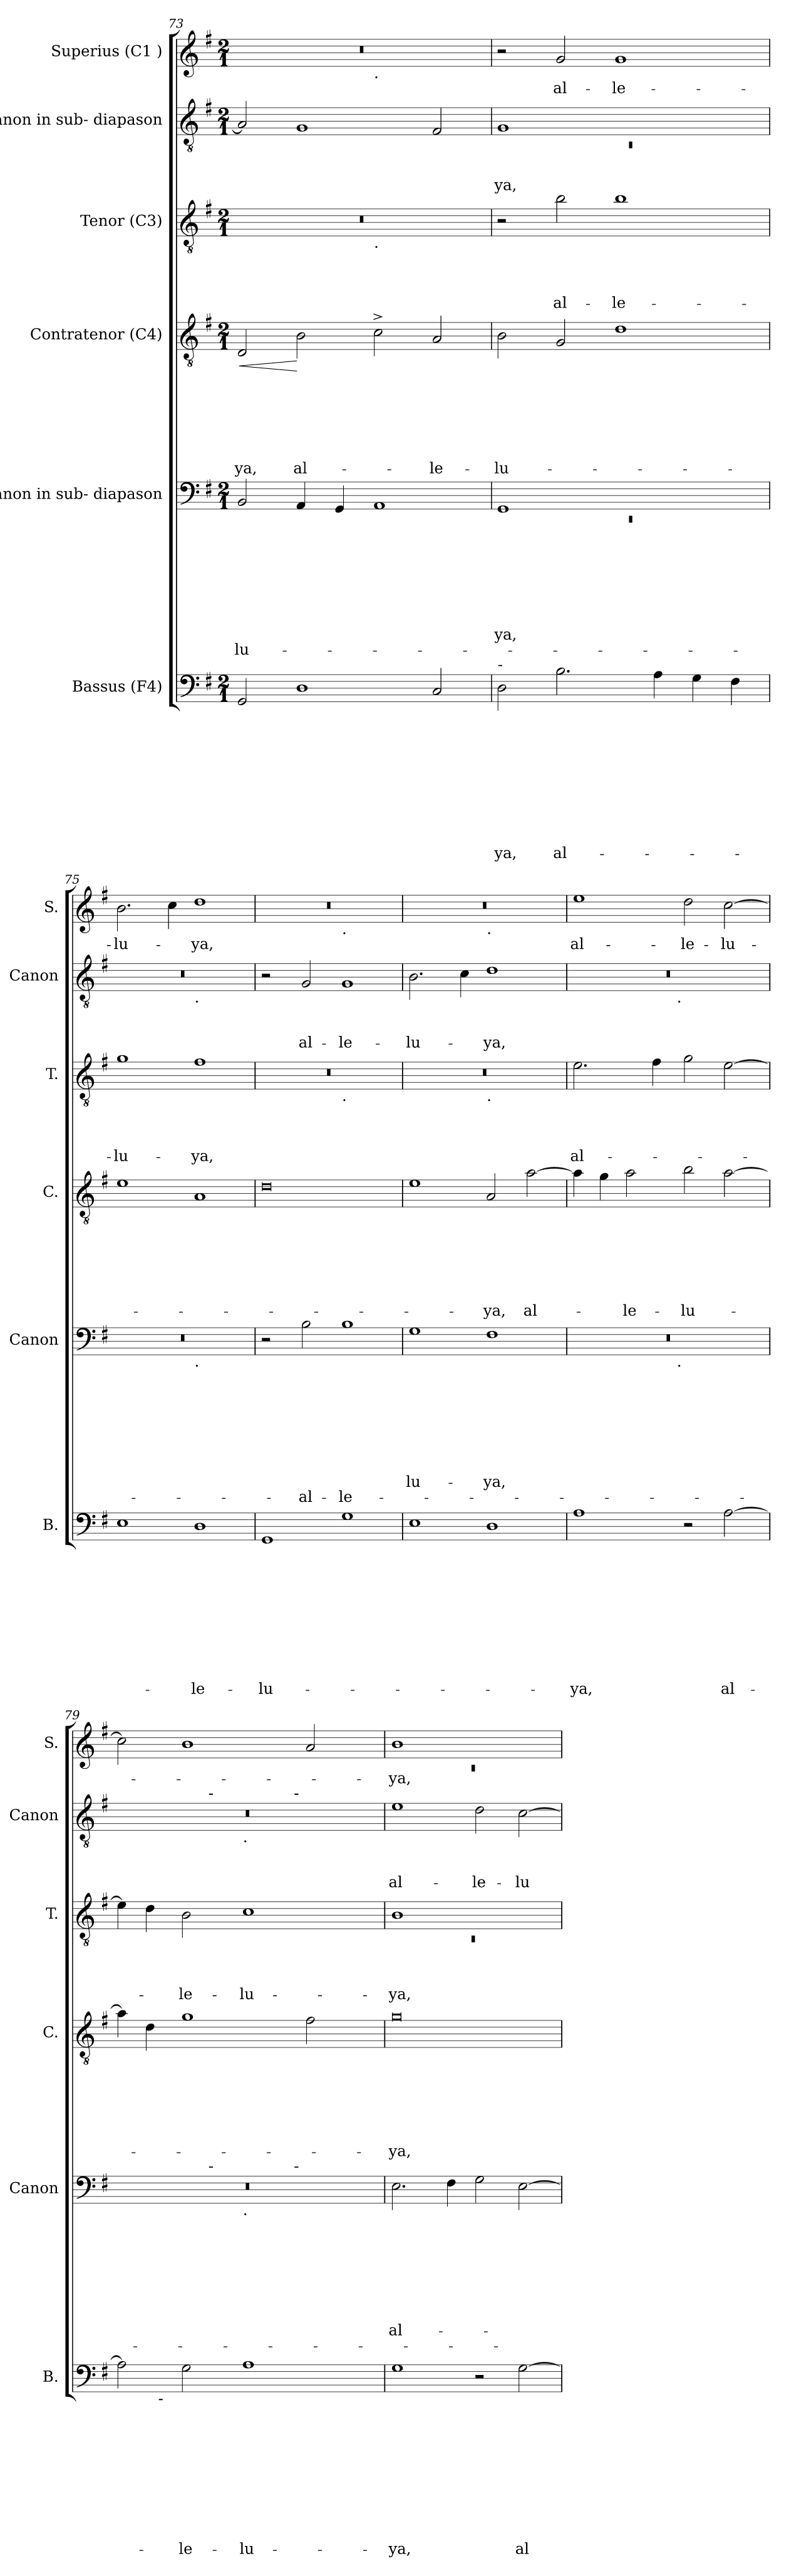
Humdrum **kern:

**kern	**text	**text	**text	**text	**text	**text	**text	**text	**text	**text	**kern	**text	**text	**text	**text	**text	**text	**text	**text	**text	**kern	**text	**text	**text	**text	**text	**text	**text	**dynam	**kern	**text	**text	**text	**text	**kern	**text	**text	**text	**kern	**text
*part6	*part6	*part6	*part6	*part6	*part6	*part6	*part6	*part6	*part6	*part6	*part5	*part5	*part5	*part5	*part5	*part5	*part5	*part5	*part5	*part5	*part4	*part4	*part4	*part4	*part4	*part4	*part4	*part4	*part4	*part3	*part3	*part3	*part3	*part3	*part2	*part2	*part2	*part2	*part1	*part1
*staff6	*staff6	*staff6	*staff6	*staff6	*staff6	*staff6	*staff6	*staff6	*staff6	*staff6	*staff5	*staff5	*staff5	*staff5	*staff5	*staff5	*staff5	*staff5	*staff5	*staff5	*staff4	*staff4	*staff4	*staff4	*staff4	*staff4	*staff4	*staff4	*staff4	*staff3	*staff3	*staff3	*staff3	*staff3	*staff2	*staff2	*staff2	*staff2	*staff1	*staff1
*I"Bassus (F4)	*	*	*	*	*	*	*	*	*	*	*I"Canon in sub- diapason	*	*	*	*	*	*	*	*	*	*I"Contratenor (C4)	*	*	*	*	*	*	*	*	*I"Tenor (C3)	*	*	*	*	*I"Canon in sub- diapason	*	*	*	*I"Superius (C1 )	*
*I'B.	*	*	*	*	*	*	*	*	*	*	*I'Canon	*	*	*	*	*	*	*	*	*	*I'C.	*	*	*	*	*	*	*	*	*I'T.	*	*	*	*	*I'Canon	*	*	*	*I'S.	*
*clefF4	*	*	*	*	*	*	*	*	*	*	*clefF4	*	*	*	*	*	*	*	*	*	*clefGv2	*	*	*	*	*	*	*	*	*clefGv2	*	*	*	*	*clefGv2	*	*	*	*clefG2	*
*k[f#]	*	*	*	*	*	*	*	*	*	*	*k[f#]	*	*	*	*	*	*	*	*	*	*k[f#]	*	*	*	*	*	*	*	*	*k[f#]	*	*	*	*	*k[f#]	*	*	*	*k[f#]	*
*G:	*	*	*	*	*	*	*	*	*	*	*G:	*	*	*	*	*	*	*	*	*	*G:	*	*	*	*	*	*	*	*	*G:	*	*	*	*	*G:	*	*	*	*G:	*
*M2/1	*	*	*	*	*	*	*	*	*	*	*M2/1	*	*	*	*	*	*	*	*	*	*M2/1	*	*	*	*	*	*	*	*	*M2/1	*	*	*	*	*M2/1	*	*	*	*M2/1	*
=73	=73	=73	=73	=73	=73	=73	=73	=73	=73	=73	=73	=73	=73	=73	=73	=73	=73	=73	=73	=73	=73	=73	=73	=73	=73	=73	=73	=73	=73	=73	=73	=73	=73	=73	=73	=73	=73	=73	=73	=73
!	!	!	!	!	!	!	!	!	!	!	!	!	!	!	!	!	!	!	!	!LO:LY:b	!	!	!	!	!	!	!	!LO:LY:b	!LO:HP:b	!	!	!	!	!	!	!	!	!	!	!
*	*	*	*	*	*	*	*	*	*	*	*	*	*	*	*	*	*	*	*	*	*	*	*	*	*	*	*	*	*	*^	*	*	*	*	*	*	*	*	*^	*
2GG/	.	.	.	.	.	.	.	.	.	.	2BB/	.	.	.	.	.	.	.	.	-lu-	2D/	.	.	.	.	.	.	-ya,	<	0r	1ryy	.	.	.	.	2A/]	.	.	.	0r	1ryy	.
!	!	!	!	!	!	!	!	!	!	!	!	!	!	!	!	!	!	!	!	!	!	!	!	!	!	!	!	!LO:LY:b	!	!	!	!	!	!	!	!	!	!	!	!	!	!
1D	.	.	.	.	.	.	.	.	.	.	4AA/	.	.	.	.	.	.	.	.	.	2B\	.	.	.	.	.	.	al-	[	.	.	.	.	.	.	1G	.	.	.	.	.	.
.	.	.	.	.	.	.	.	.	.	.	4GG/	.	.	.	.	.	.	.	.	.	.	.	.	.	.	.	.	.	.	.	.	.	.	.	.	.	.	.	.	.	.	.
!	!	!	!	!	!	!	!	!	!	!	!	!	!	!	!	!	!	!	!	!	!	!	!	!	!	!	!	!	!	!	!	!	!	!	!	!	!	!	!	!	!LO:TX:b:t=.	!
!	!	!	!	!	!	!	!	!	!	!	!	!	!	!	!	!	!	!	!	!	!	!	!	!	!	!	!	!	!	!	!LO:TX:b:t=.	!	!	!	!	!	!	!	!	!	!	!
.	.	.	.	.	.	.	.	.	.	.	1AA	.	.	.	.	.	.	.	.	.	2c^>\	.	.	.	.	.	.	.	.	.	1ryy	.	.	.	.	.	.	.	.	.	1ryy	.
!	!	!	!	!	!	!	!	!	!	!	!	!	!	!	!	!	!	!	!	!	!	!	!	!	!	!	!	!LO:LY:b	!	!	!	!	!	!	!	!	!	!	!	!	!	!
2C/	.	.	.	.	.	.	.	.	.	.	.	.	.	.	.	.	.	.	.	.	2A/	.	.	.	.	.	.	-le-	.	.	.	.	.	.	.	2F#/	.	.	.	.	.	.
!!LO:LB:g=z
=74	=74	=74	=74	=74	=74	=74	=74	=74	=74	=74	=74	=74	=74	=74	=74	=74	=74	=74	=74	=74	=74	=74	=74	=74	=74	=74	=74	=74	=74	=74	=74	=74	=74	=74	=74	=74	=74	=74	=74	=74	=74	=74
*	*	*	*	*	*	*	*	*	*	*	*^	*	*	*	*	*	*	*	*	*	*	*	*	*	*	*	*	*	*	*	*	*	*	*	*	*^	*	*	*	*	*	*
!LO:TX:a:t=-	!	!	!	!	!	!	!	!	!	!	!	!	!	!	!	!	!	!	!	!	!	!	!	!	!	!	!	!	!	!	!	!	!	!	!	!	!	!	!	!	!	!	!	!
!	!	!	!	!	!	!	!	!	!	!LO:LY:b	!	!LO:N:vis=1	!	!	!	!	!	!	!	!LO:LY:b	!	!	!	!	!	!	!	!	!LO:LY:b	!	!	!	!	!	!	!	!	!LO:N:vis=1	!	!	!LO:LY:b	!	!	!
*	*	*	*	*	*	*	*	*	*	*	*	*	*	*	*	*	*	*	*	*	*	*	*	*	*	*	*	*	*	*	*v	*v	*	*	*	*	*	*	*	*	*	*v	*v	*
2D\	.	.	.	.	.	.	.	.	.	-ya,	1GG	0rEE	.	.	.	.	.	.	.	-ya,	.	2B\	.	.	.	.	.	.	-lu-	.	2r	.	.	.	.	1G	0rC	.	.	-ya,	2r	.
!	!	!	!	!	!	!	!	!	!	!LO:LY:b	!	!	!	!	!	!	!	!	!	!	!	!	!	!	!	!	!	!	!	!	!	!	!	!	!LO:LY:b	!	!	!	!	!	!	!LO:LY:b
2.B\	.	.	.	.	.	.	.	.	.	al-	.	.	.	.	.	.	.	.	.	.	.	2G/	.	.	.	.	.	.	.	.	2b\	.	.	.	al-	.	.	.	.	.	2g/	al-
!	!	!	!	!	!	!	!	!	!	!	!	!	!	!	!	!	!	!	!	!	!	!	!	!	!	!	!	!	!	!	!	!	!	!	!LO:LY:b	!	!	!	!	!	!	!LO:LY:b
.	.	.	.	.	.	.	.	.	.	.	1ryy	.	.	.	.	.	.	.	.	.	.	1d	.	.	.	.	.	.	.	.	1b	.	.	.	-le-	1ryy	.	.	.	.	1g	-le-
4A\	.	.	.	.	.	.	.	.	.	.	.	.	.	.	.	.	.	.	.	.	.	.	.	.	.	.	.	.	.	.	.	.	.	.	.	.	.	.	.	.	.	.
4G\	.	.	.	.	.	.	.	.	.	.	.	.	.	.	.	.	.	.	.	.	.	.	.	.	.	.	.	.	.	.	.	.	.	.	.	.	.	.	.	.	.	.
4F#\	.	.	.	.	.	.	.	.	.	.	.	.	.	.	.	.	.	.	.	.	.	.	.	.	.	.	.	.	.	.	.	.	.	.	.	.	.	.	.	.	.	.
=75	=75	=75	=75	=75	=75	=75	=75	=75	=75	=75	=75	=75	=75	=75	=75	=75	=75	=75	=75	=75	=75	=75	=75	=75	=75	=75	=75	=75	=75	=75	=75	=75	=75	=75	=75	=75	=75	=75	=75	=75	=75	=75
!	!	!	!	!	!	!	!	!	!	!	!	!	!	!	!	!	!	!	!	!	!	!	!	!	!	!	!	!	!	!	!	!	!	!	!LO:LY:b	!	!	!	!	!	!	!LO:LY:b
1E	.	.	.	.	.	.	.	.	.	.	0r	1ryy	.	.	.	.	.	.	.	.	.	1e	.	.	.	.	.	.	.	.	1g	.	.	.	-lu-	0r	1ryy	.	.	.	2.b\	-lu-
.	.	.	.	.	.	.	.	.	.	.	.	.	.	.	.	.	.	.	.	.	.	.	.	.	.	.	.	.	.	.	.	.	.	.	.	.	.	.	.	.	4cc\	.
!	!	!	!	!	!	!	!	!	!	!	!	!	!	!	!	!	!	!	!	!	!	!	!	!	!	!	!	!	!	!	!	!	!	!	!	!	!LO:TX:b:t=.	!	!	!	!	!
!	!	!	!	!	!	!	!	!	!	!	!	!LO:TX:b:t=.	!	!	!	!	!	!	!	!	!	!	!	!	!	!	!	!	!	!	!	!	!	!	!	!	!	!	!	!	!	!
!	!	!	!	!	!	!	!	!	!	!LO:LY:b	!	!	!	!	!	!	!	!	!	!	!	!	!	!	!	!	!	!	!	!	!	!	!	!	!LO:LY:b	!	!	!	!	!	!	!LO:LY:b
1D	.	.	.	.	.	.	.	.	.	-le-	.	1ryy	.	.	.	.	.	.	.	.	.	1A	.	.	.	.	.	.	.	.	1f#	.	.	.	-ya,	.	1ryy	.	.	.	1dd	-ya,
=76	=76	=76	=76	=76	=76	=76	=76	=76	=76	=76	=76	=76	=76	=76	=76	=76	=76	=76	=76	=76	=76	=76	=76	=76	=76	=76	=76	=76	=76	=76	=76	=76	=76	=76	=76	=76	=76	=76	=76	=76	=76	=76
!	!	!	!	!	!	!	!	!	!	!LO:LY:b	!	!	!	!	!	!	!	!	!	!	!	!	!	!	!	!	!	!	!	!	!	!	!	!	!	!	!	!	!	!	!	!
*	*	*	*	*	*	*	*	*	*	*	*v	*v	*	*	*	*	*	*	*	*	*	*	*	*	*	*	*	*	*	*	*^	*	*	*	*	*v	*v	*	*	*	*^	*
1GG	.	.	.	.	.	.	.	.	.	-lu-	2r	.	.	.	.	.	.	.	.	.	0d	.	.	.	.	.	.	.	.	0r	1ryy	.	.	.	.	2r	.	.	.	0r	1ryy	.
!	!	!	!	!	!	!	!	!	!	!	!	!	!	!	!	!	!	!	!	!LO:LY:b	!	!	!	!	!	!	!	!	!	!	!	!	!	!	!	!	!	!	!LO:LY:b	!	!	!
.	.	.	.	.	.	.	.	.	.	.	2B\	.	.	.	.	.	.	.	.	-al-	.	.	.	.	.	.	.	.	.	.	.	.	.	.	.	2G/	.	.	al-	.	.	.
!	!	!	!	!	!	!	!	!	!	!	!	!	!	!	!	!	!	!	!	!	!	!	!	!	!	!	!	!	!	!	!	!	!	!	!	!	!	!	!	!	!LO:TX:b:t=.	!
!	!	!	!	!	!	!	!	!	!	!	!	!	!	!	!	!	!	!	!	!	!	!	!	!	!	!	!	!	!	!	!LO:TX:b:t=.	!	!	!	!	!	!	!	!	!	!	!
!	!	!	!	!	!	!	!	!	!	!	!	!	!	!	!	!	!	!	!	!LO:LY:b	!	!	!	!	!	!	!	!	!	!	!	!	!	!	!	!	!	!	!LO:LY:b	!	!	!
1G	.	.	.	.	.	.	.	.	.	.	1B	.	.	.	.	.	.	.	.	-le-	.	.	.	.	.	.	.	.	.	.	1ryy	.	.	.	.	1G	.	.	-le-	.	1ryy	.
=77	=77	=77	=77	=77	=77	=77	=77	=77	=77	=77	=77	=77	=77	=77	=77	=77	=77	=77	=77	=77	=77	=77	=77	=77	=77	=77	=77	=77	=77	=77	=77	=77	=77	=77	=77	=77	=77	=77	=77	=77	=77	=77
!	!	!	!	!	!	!	!	!	!	!	!	!	!	!	!	!	!	!	!LO:LY:b	!	!	!	!	!	!	!	!	!	!	!	!	!	!	!	!	!	!	!	!LO:LY:b	!	!	!
1E	.	.	.	.	.	.	.	.	.	.	1G	.	.	.	.	.	.	.	lu-	.	1e	.	.	.	.	.	.	.	.	0r	1ryy	.	.	.	.	2.B\	.	.	-lu-	0r	1ryy	.
.	.	.	.	.	.	.	.	.	.	.	.	.	.	.	.	.	.	.	.	.	.	.	.	.	.	.	.	.	.	.	.	.	.	.	.	4c\	.	.	.	.	.	.
!	!	!	!	!	!	!	!	!	!	!	!	!	!	!	!	!	!	!	!	!	!	!	!	!	!	!	!	!	!	!	!	!	!	!	!	!	!	!	!	!	!LO:TX:b:t=.	!
!	!	!	!	!	!	!	!	!	!	!	!	!	!	!	!	!	!	!	!	!	!	!	!	!	!	!	!	!	!	!	!LO:TX:b:t=.	!	!	!	!	!	!	!	!	!	!	!
!	!	!	!	!	!	!	!	!	!	!	!	!	!	!	!	!	!	!	!LO:LY:b	!	!	!	!	!	!	!	!	!LO:LY:b	!	!	!	!	!	!	!	!	!	!	!LO:LY:b	!	!	!
1D	.	.	.	.	.	.	.	.	.	.	1F#	.	.	.	.	.	.	.	-ya,	.	2A/	.	.	.	.	.	.	-ya,	.	.	1ryy	.	.	.	.	1d	.	.	-ya,	.	1ryy	.
!	!	!	!	!	!	!	!	!	!	!	!	!	!	!	!	!	!	!	!	!	!	!	!	!	!	!	!	!LO:LY:b	!	!	!	!	!	!	!	!	!	!	!	!	!	!
.	.	.	.	.	.	.	.	.	.	.	.	.	.	.	.	.	.	.	.	.	[>2a\	.	.	.	.	.	.	al-	.	.	.	.	.	.	.	.	.	.	.	.	.	.
=78	=78	=78	=78	=78	=78	=78	=78	=78	=78	=78	=78	=78	=78	=78	=78	=78	=78	=78	=78	=78	=78	=78	=78	=78	=78	=78	=78	=78	=78	=78	=78	=78	=78	=78	=78	=78	=78	=78	=78	=78	=78	=78
!	!	!	!	!	!	!	!	!	!	!LO:LY:b	!	!	!	!	!	!	!	!	!	!	!	!	!	!	!	!	!	!	!	!	!	!	!	!	!LO:LY:b	!	!	!	!	!	!	!LO:LY:b
*	*	*	*	*	*	*	*	*	*	*	*^	*	*	*	*	*	*	*	*	*	*	*	*	*	*	*	*	*	*	*v	*v	*	*	*	*	*^	*	*	*	*v	*v	*
1A	.	.	.	.	.	.	.	.	.	-ya,	0r	2ryy	.	.	.	.	.	.	.	.	.	4a\]	.	.	.	.	.	.	.	.	2.e\	.	.	.	al-	0r	2ryy	.	.	.	1ee	al-
.	.	.	.	.	.	.	.	.	.	.	.	.	.	.	.	.	.	.	.	.	.	4g\	.	.	.	.	.	.	.	.	.	.	.	.	.	.	.	.	.	.	.	.
!	!	!	!	!	!	!	!	!	!	!	!	!	!	!	!	!	!	!	!	!	!	!	!	!	!	!	!	!	!LO:LY:b	!	!	!	!	!	!	!	!	!	!	!	!	!
.	.	.	.	.	.	.	.	.	.	.	.	4...ryy	.	.	.	.	.	.	.	.	.	2a\	.	.	.	.	.	.	-le-	.	.	.	.	.	.	.	4...ryy	.	.	.	.	.
.	.	.	.	.	.	.	.	.	.	.	.	.	.	.	.	.	.	.	.	.	.	.	.	.	.	.	.	.	.	.	4f#\	.	.	.	.	.	.	.	.	.	.	.
!	!	!	!	!	!	!	!	!	!	!	!	!	!	!	!	!	!	!	!	!	!	!	!	!	!	!	!	!	!	!	!	!	!	!	!	!	!LO:TX:b:t=.	!	!	!	!	!
!	!	!	!	!	!	!	!	!	!	!	!	!LO:TX:b:t=.	!	!	!	!	!	!	!	!	!	!	!	!	!	!	!	!	!	!	!	!	!	!	!	!	!	!	!	!	!	!
.	.	.	.	.	.	.	.	.	.	.	.	1ryy	.	.	.	.	.	.	.	.	.	.	.	.	.	.	.	.	.	.	.	.	.	.	.	.	1ryy	.	.	.	.	.
!	!	!	!	!	!	!	!	!	!	!	!	!	!	!	!	!	!	!	!	!	!	!	!	!	!	!	!	!	!LO:LY:b	!	!	!	!	!	!	!	!	!	!	!	!	!LO:LY:b
2r	.	.	.	.	.	.	.	.	.	.	.	.	.	.	.	.	.	.	.	.	.	2b\	.	.	.	.	.	.	-lu-	.	2g\	.	.	.	.	.	.	.	.	.	2dd\	-le-
!	!	!	!	!	!	!	!	!	!	!LO:LY:b	!	!	!	!	!	!	!	!	!	!	!	!	!	!	!	!	!	!	!	!	!	!	!	!	!	!	!	!	!	!	!	!LO:LY:b
[>2A\	.	.	.	.	.	.	.	.	.	al-	.	.	.	.	.	.	.	.	.	.	.	[>2a\	.	.	.	.	.	.	.	.	[>2e\	.	.	.	.	.	.	.	.	.	[>2cc\	-lu-
.	.	.	.	.	.	.	.	.	.	.	.	32ryy	.	.	.	.	.	.	.	.	.	.	.	.	.	.	.	.	.	.	.	.	.	.	.	.	32ryy	.	.	.	.	.
!!LO:PB:g=z
=79	=79	=79	=79	=79	=79	=79	=79	=79	=79	=79	=79	=79	=79	=79	=79	=79	=79	=79	=79	=79	=79	=79	=79	=79	=79	=79	=79	=79	=79	=79	=79	=79	=79	=79	=79	=79	=79	=79	=79	=79	=79	=79
*^	*	*	*	*	*	*	*	*	*	*	*^	*^	*	*	*	*	*	*	*	*	*	*	*	*	*	*	*	*	*	*	*	*	*	*	*	*^	*^	*	*	*	*	*
2A\]	4ryy	.	.	.	.	.	.	.	.	.	.	0r	2ryy	1ryy	1ryy	.	.	.	.	.	.	.	.	.	4a\]	.	.	.	.	.	.	.	.	4e\]	.	.	.	.	0r	2ryy	1ryy	1ryy	.	.	.	2cc\]	.
.	16ryy	.	.	.	.	.	.	.	.	.	.	.	.	.	.	.	.	.	.	.	.	.	.	.	4d\	.	.	.	.	.	.	.	.	4d\	.	.	.	.	.	.	.	.	.	.	.	.	.
!	!LO:TX:b:t=-	!	!	!	!	!	!	!	!	!	!	!	!	!	!	!	!	!	!	!	!	!	!	!	!	!	!	!	!	!	!	!	!	!	!	!	!	!	!	!	!	!	!	!	!	!	!
.	1ryy	.	.	.	.	.	.	.	.	.	.	.	.	.	.	.	.	.	.	.	.	.	.	.	.	.	.	.	.	.	.	.	.	.	.	.	.	.	.	.	.	.	.	.	.	.	.
!	!	!	!	!	!	!	!	!	!	!	!LO:LY:b	!	!	!	!	!	!	!	!	!	!	!	!	!	!	!	!	!	!	!	!	!	!	!	!	!	!	!LO:LY:b	!	!	!	!	!	!	!	!	!
2G\	.	.	.	.	.	.	.	.	.	.	-le-	.	8ryy	.	.	.	.	.	.	.	.	.	.	.	1g	.	.	.	.	.	.	.	.	2B\	.	.	.	-le-	.	8ryy	.	.	.	.	.	1b	.
.	.	.	.	.	.	.	.	.	.	.	.	.	32ryy	.	.	.	.	.	.	.	.	.	.	.	.	.	.	.	.	.	.	.	.	.	.	.	.	.	.	32ryy	.	.	.	.	.	.	.
!	!	!	!	!	!	!	!	!	!	!	!	!	!	!	!	!	!	!	!	!	!	!	!	!	!	!	!	!	!	!	!	!	!	!	!	!	!	!	!	!LO:TX:a:t=-	!	!	!	!	!	!	!
!	!	!	!	!	!	!	!	!	!	!	!	!	!LO:TX:a:t=-	!	!	!	!	!	!	!	!	!	!	!	!	!	!	!	!	!	!	!	!	!	!	!	!	!	!	!	!	!	!	!	!	!	!
.	.	.	.	.	.	.	.	.	.	.	.	.	1ryy	.	.	.	.	.	.	.	.	.	.	.	.	.	.	.	.	.	.	.	.	.	.	.	.	.	.	1ryy	.	.	.	.	.	.	.
!	!	!	!	!	!	!	!	!	!	!	!	!	!	!	!	!	!	!	!	!	!	!	!	!	!	!	!	!	!	!	!	!	!	!	!	!	!	!	!	!	!LO:TX:b:t=.	!	!	!	!	!	!
!	!	!	!	!	!	!	!	!	!	!	!	!	!	!LO:TX:b:t=.	!	!	!	!	!	!	!	!	!	!	!	!	!	!	!	!	!	!	!	!	!	!	!	!	!	!	!	!	!	!	!	!	!
!	!	!	!	!	!	!	!	!	!	!	!LO:LY:b	!	!	!	!	!	!	!	!	!	!	!	!	!	!	!	!	!	!	!	!	!	!	!	!	!	!	!LO:LY:b	!	!	!	!	!	!	!	!	!
1A	.	.	.	.	.	.	.	.	.	.	-lu-	.	.	1ryy	4..ryy	.	.	.	.	.	.	.	.	.	.	.	.	.	.	.	.	.	.	1c	.	.	.	-lu-	.	.	1ryy	4..ryy	.	.	.	.	.
.	2ryy	.	.	.	.	.	.	.	.	.	.	.	.	.	.	.	.	.	.	.	.	.	.	.	.	.	.	.	.	.	.	.	.	.	.	.	.	.	.	.	.	.	.	.	.	.	.
!	!	!	!	!	!	!	!	!	!	!	!	!	!	!	!	!	!	!	!	!	!	!	!	!	!	!	!	!	!	!	!	!	!	!	!	!	!	!	!	!	!	!LO:TX:a:t=-	!	!	!	!	!
!	!	!	!	!	!	!	!	!	!	!	!	!	!	!	!LO:TX:a:t=-	!	!	!	!	!	!	!	!	!	!	!	!	!	!	!	!	!	!	!	!	!	!	!	!	!	!	!	!	!	!	!	!
.	.	.	.	.	.	.	.	.	.	.	.	.	.	.	2ryy	.	.	.	.	.	.	.	.	.	.	.	.	.	.	.	.	.	.	.	.	.	.	.	.	.	.	2ryy	.	.	.	.	.
.	.	.	.	.	.	.	.	.	.	.	.	.	.	.	.	.	.	.	.	.	.	.	.	.	2f#\	.	.	.	.	.	.	.	.	.	.	.	.	.	.	.	.	.	.	.	.	2a/	.
.	.	.	.	.	.	.	.	.	.	.	.	.	4ryy	.	.	.	.	.	.	.	.	.	.	.	.	.	.	.	.	.	.	.	.	.	.	.	.	.	.	4ryy	.	.	.	.	.	.	.
.	8.ryy	.	.	.	.	.	.	.	.	.	.	.	.	.	.	.	.	.	.	.	.	.	.	.	.	.	.	.	.	.	.	.	.	.	.	.	.	.	.	.	.	.	.	.	.	.	.
.	.	.	.	.	.	.	.	.	.	.	.	.	16.ryy	.	.	.	.	.	.	.	.	.	.	.	.	.	.	.	.	.	.	.	.	.	.	.	.	.	.	16.ryy	.	.	.	.	.	.	.
.	.	.	.	.	.	.	.	.	.	.	.	.	.	.	16ryy	.	.	.	.	.	.	.	.	.	.	.	.	.	.	.	.	.	.	.	.	.	.	.	.	.	.	16ryy	.	.	.	.	.
=80	=80	=80	=80	=80	=80	=80	=80	=80	=80	=80	=80	=80	=80	=80	=80	=80	=80	=80	=80	=80	=80	=80	=80	=80	=80	=80	=80	=80	=80	=80	=80	=80	=80	=80	=80	=80	=80	=80	=80	=80	=80	=80	=80	=80	=80	=80	=80
*	*	*	*	*	*	*	*	*	*	*	*	*	*	*	*	*	*	*	*	*	*	*	*	*	*	*	*	*	*	*	*	*	*	*^	*	*	*	*	*	*	*	*	*	*	*	*^	*
!	!	!	!	!	!	!	!	!	!	!	!LO:LY:b	!	!	!	!	!	!	!	!	!	!	!	!LO:LY:b	!	!	!	!	!	!	!	!	!LO:LY:b	!	!	!LO:N:vis=1	!	!	!	!LO:LY:b	!	!	!	!	!	!	!LO:LY:b	!	!LO:N:vis=1	!LO:LY:b
*v	*v	*	*	*	*	*	*	*	*	*	*	*	*	*	*	*	*	*	*	*	*	*	*	*	*	*	*	*	*	*	*	*	*	*	*	*	*	*	*	*v	*v	*v	*v	*	*	*	*	*	*
*	*	*	*	*	*	*	*	*	*	*	*v	*v	*v	*v	*	*	*	*	*	*	*	*	*	*	*	*	*	*	*	*	*	*	*	*	*	*	*	*	*	*	*	*	*	*	*
1G	.	.	.	.	.	.	.	.	.	-ya,	2.E\	.	.	.	.	.	.	.	al-	.	0g	.	.	.	.	.	.	-ya,	.	1B	0rC	.	.	.	-ya,	1e	.	.	al-	1b	0rc	-ya,
.	.	.	.	.	.	.	.	.	.	.	4F#\	.	.	.	.	.	.	.	.	.	.	.	.	.	.	.	.	.	.	.	.	.	.	.	.	.	.	.	.	.	.	.
!	!	!	!	!	!	!	!	!	!	!	!	!	!	!	!	!	!	!	!	!	!	!	!	!	!	!	!	!	!	!	!	!	!	!	!	!	!	!	!LO:LY:b	!	!	!
2r	.	.	.	.	.	.	.	.	.	.	2G\	.	.	.	.	.	.	.	.	.	.	.	.	.	.	.	.	.	.	1ryy	.	.	.	.	.	2d\	.	.	-le-	1ryy	.	.
!	!	!	!	!	!	!	!	!	!	!LO:LY:b	!	!	!	!	!	!	!	!	!	!	!	!	!	!	!	!	!	!	!	!	!	!	!	!	!	!	!	!	!LO:LY:b	!	!	!
[>2G\	.	.	.	.	.	.	.	.	.	al-	[>2E\	.	.	.	.	.	.	.	.	.	.	.	.	.	.	.	.	.	.	.	.	.	.	.	.	[>2c\	.	.	-lu-	.	.	.
*	*	*	*	*	*	*	*	*	*	*	*	*	*	*	*	*	*	*	*	*	*	*	*	*	*	*	*	*	*	*v	*v	*	*	*	*	*	*	*	*	*v	*v	*
=	=	=	=	=	=	=	=	=	=	=	=	=	=	=	=	=	=	=	=	=	=	=	=	=	=	=	=	=	=	=	=	=	=	=	=	=	=	=	=	=
*-	*-	*-	*-	*-	*-	*-	*-	*-	*-	*-	*-	*-	*-	*-	*-	*-	*-	*-	*-	*-	*-	*-	*-	*-	*-	*-	*-	*-	*-	*-	*-	*-	*-	*-	*-	*-	*-	*-	*-	*-
